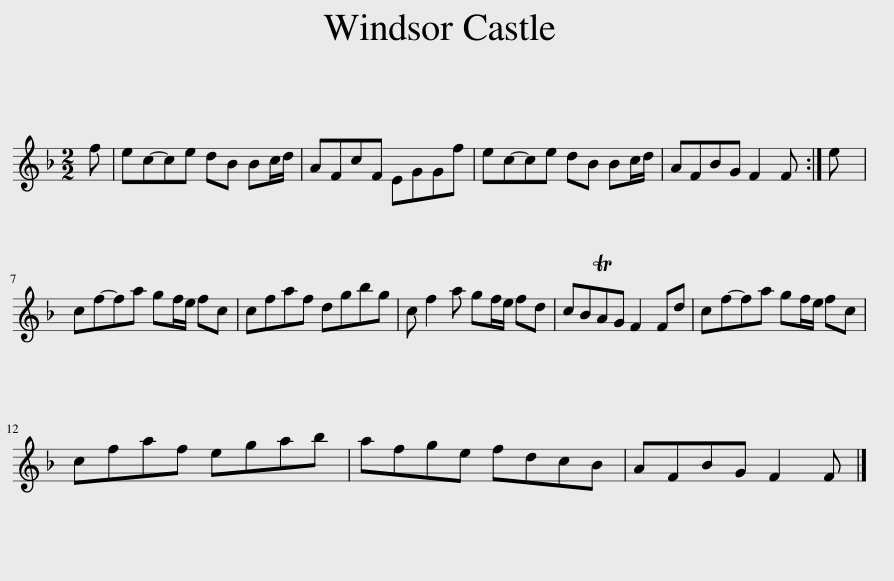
X:1
L:1/8
M:2/2
I:linebreak $
K:F
V:1 treble
V:1
 f | ec-ce dB Bc/d/ | AFcF EGGf | ec-ce dB Bc/d/ | AFBG F2 F :| %5
 e |$ cf-fa gf/e/ fc | cfaf dgbg | c f2 a gf/e/ fd | cBTAG F2 Fd | %10
 cf-fa gf/e/ fc |$ cfaf egab | afge fdcB | AFBG F2 F |] %14
